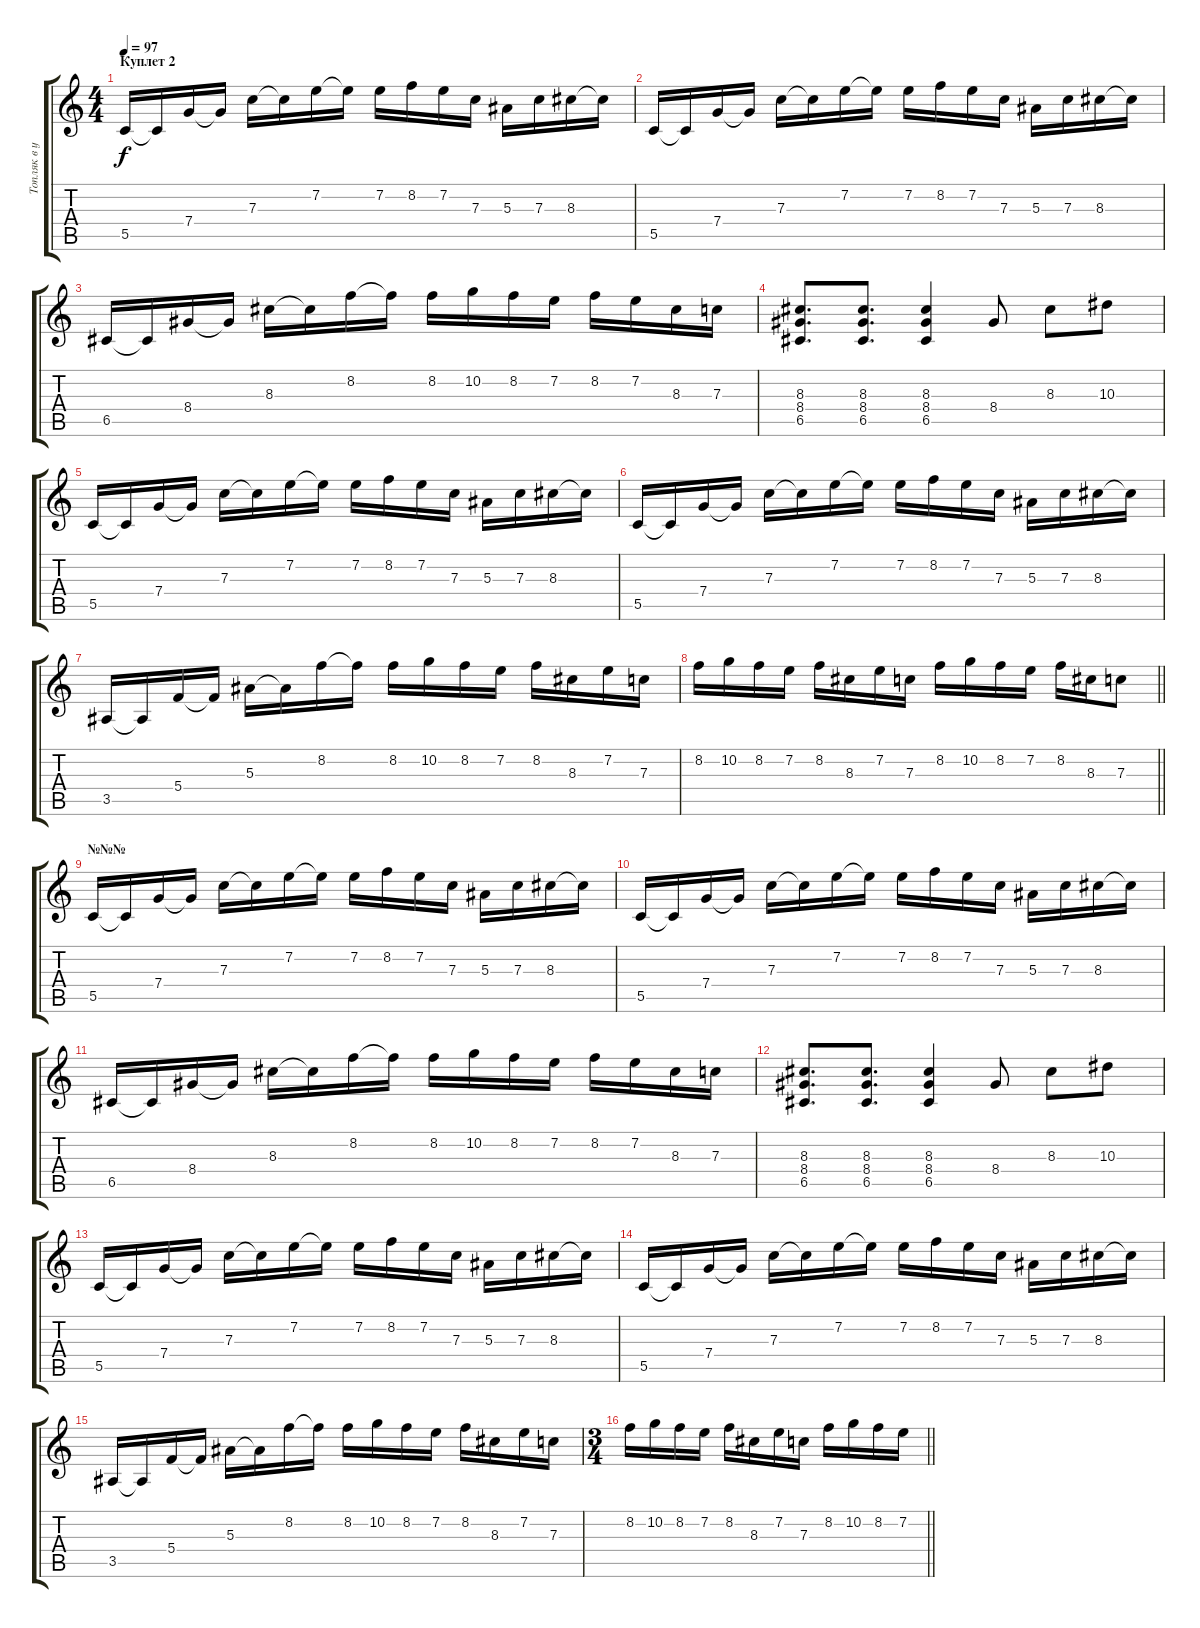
\track ("Топляк в ушах :)" "Топляк в у") {instrument distortionguitar}
\staff {score tabs}
\tuning (D4 A3 F3 C3 G2 C2) {hide}
\ts (4 4)
\section ("" "Куплет 2")
\tempo 97
\clef g2
\ks c
5.5.16{dy f instrument electricguitarclean} 5.5{t}.16 7.4.16 7.4{t}.16 7.3.16 7.3{t}.16 7.2.16 7.2{t}.16 7.2.16 8.2.16 7.2.16 7.3.16 5.3.16 7.3.16 8.3.16 8.3{t}.16 |
5.5.16 5.5{t}.16 7.4.16 7.4{t}.16 7.3.16 7.3{t}.16 7.2.16 7.2{t}.16 7.2.16 8.2.16 7.2.16 7.3.16 5.3.16 7.3.16 8.3.16 8.3{t}.16 |
6.5.16 6.5{t}.16 8.4.16 8.4{t}.16 8.3.16 8.3{t}.16 8.2.16 8.2{t}.16 8.2.16 10.2.16 8.2.16 7.2.16 8.2.16 7.2.16 8.3.16 7.3.16 |
(8.3 8.4 6.5).8{d instrument distortionguitar} (8.3 8.4 6.5).8{d} (8.3 8.4 6.5).4 8.4.8{instrument electricguitarclean} 8.3.8 10.3.8 |
5.5.16{instrument electricguitarclean} 5.5{t}.16 7.4.16 7.4{t}.16 7.3.16 7.3{t}.16 7.2.16 7.2{t}.16 7.2.16 8.2.16 7.2.16 7.3.16 5.3.16 7.3.16 8.3.16 8.3{t}.16 |
5.5.16 5.5{t}.16 7.4.16 7.4{t}.16 7.3.16 7.3{t}.16 7.2.16 7.2{t}.16 7.2.16 8.2.16 7.2.16 7.3.16 5.3.16 7.3.16 8.3.16 8.3{t}.16 |
3.5.16{instrument electricguitarclean} 3.5{t}.16 5.4.16 5.4{t}.16 5.3.16 5.3{t}.16 8.2.16 8.2{t}.16 8.2.16 10.2.16 8.2.16 7.2.16 8.2.16 8.3.16 7.2.16 7.3.16 |
\barLineRight lightlight
8.2.16 10.2.16 8.2.16 7.2.16 8.2.16 8.3.16 7.2.16 7.3.16 8.2.16 10.2.16 8.2.16 7.2.16 8.2.16 8.3.16 7.3.8 |
\section ("" "№№№")
5.5.16{instrument electricguitarclean} 5.5{t}.16 7.4.16 7.4{t}.16 7.3.16 7.3{t}.16 7.2.16 7.2{t}.16 7.2.16 8.2.16 7.2.16 7.3.16 5.3.16 7.3.16 8.3.16 8.3{t}.16 |
5.5.16 5.5{t}.16 7.4.16 7.4{t}.16 7.3.16 7.3{t}.16 7.2.16 7.2{t}.16 7.2.16 8.2.16 7.2.16 7.3.16 5.3.16 7.3.16 8.3.16 8.3{t}.16 |
6.5.16 6.5{t}.16 8.4.16 8.4{t}.16 8.3.16 8.3{t}.16 8.2.16 8.2{t}.16 8.2.16 10.2.16 8.2.16 7.2.16 8.2.16 7.2.16 8.3.16 7.3.16 |
(8.3 8.4 6.5).8{d instrument distortionguitar} (8.3 8.4 6.5).8{d} (8.3 8.4 6.5).4 8.4.8{instrument electricguitarclean} 8.3.8 10.3.8 |
5.5.16{instrument electricguitarclean} 5.5{t}.16 7.4.16 7.4{t}.16 7.3.16 7.3{t}.16 7.2.16 7.2{t}.16 7.2.16 8.2.16 7.2.16 7.3.16 5.3.16 7.3.16 8.3.16 8.3{t}.16 |
5.5.16 5.5{t}.16 7.4.16 7.4{t}.16 7.3.16 7.3{t}.16 7.2.16 7.2{t}.16 7.2.16 8.2.16 7.2.16 7.3.16 5.3.16 7.3.16 8.3.16 8.3{t}.16 |
3.5.16{instrument electricguitarclean} 3.5{t}.16 5.4.16 5.4{t}.16 5.3.16 5.3{t}.16 8.2.16 8.2{t}.16 8.2.16 10.2.16 8.2.16 7.2.16 8.2.16 8.3.16 7.2.16 7.3.16 |
\ts (3 4)
\barLineRight lightlight
8.2.16 10.2.16 8.2.16 7.2.16 8.2.16 8.3.16 7.2.16 7.3.16 8.2.16 10.2.16 8.2.16 7.2.16
